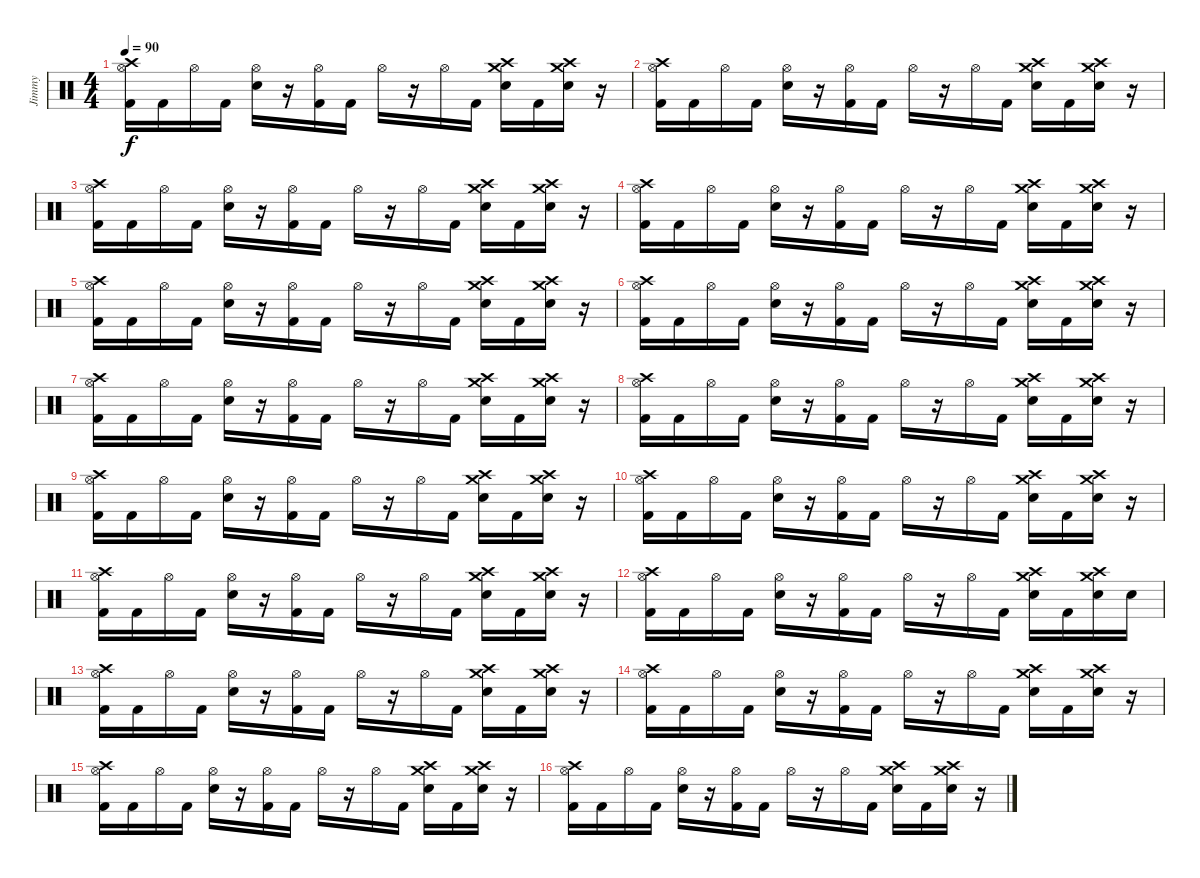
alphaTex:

\track ("Jimmy" "Jimmy") {instrument percussion}
\staff {score}
\articulation defaults
\ts (4 4)
\tempo 90
\clef neutral
\ks c
("Kick (hit) 2" "Hi-Hat (open)" "Crash high (hit)").16{dy f} "Kick (hit) 2".16 "Hi-Hat (open)".16 "Kick (hit) 2".16 ("Snare (hit) 2" "Hi-Hat (open)").16 r.16 ("Kick (hit) 2" "Hi-Hat (open)").16 "Kick (hit) 2".16 "Hi-Hat (open)".16 r.16 "Hi-Hat (open)".16 "Kick (hit) 2".16 ("Snare (hit) 2" "Crash high (hit)" "Crash medium (hit)").16 "Kick (hit) 2".16 ("Snare (hit) 2" "Crash high (hit)" "Crash medium (hit)").16 r.16 |
("Kick (hit) 2" "Hi-Hat (open)" "Crash high (hit)").16 "Kick (hit) 2".16 "Hi-Hat (open)".16 "Kick (hit) 2".16 ("Snare (hit) 2" "Hi-Hat (open)").16 r.16 ("Kick (hit) 2" "Hi-Hat (open)").16 "Kick (hit) 2".16 "Hi-Hat (open)".16 r.16 "Hi-Hat (open)".16 "Kick (hit) 2".16 ("Snare (hit) 2" "Crash high (hit)" "Crash medium (hit)").16 "Kick (hit) 2".16 ("Snare (hit) 2" "Crash high (hit)" "Crash medium (hit)").16 r.16 |
("Kick (hit) 2" "Hi-Hat (open)" "Crash high (hit)").16 "Kick (hit) 2".16 "Hi-Hat (open)".16 "Kick (hit) 2".16 ("Snare (hit) 2" "Hi-Hat (open)").16 r.16 ("Kick (hit) 2" "Hi-Hat (open)").16 "Kick (hit) 2".16 "Hi-Hat (open)".16 r.16 "Hi-Hat (open)".16 "Kick (hit) 2".16 ("Snare (hit) 2" "Crash high (hit)" "Crash medium (hit)").16 "Kick (hit) 2".16 ("Snare (hit) 2" "Crash high (hit)" "Crash medium (hit)").16 r.16 |
("Kick (hit) 2" "Hi-Hat (open)" "Crash high (hit)").16 "Kick (hit) 2".16 "Hi-Hat (open)".16 "Kick (hit) 2".16 ("Snare (hit) 2" "Hi-Hat (open)").16 r.16 ("Kick (hit) 2" "Hi-Hat (open)").16 "Kick (hit) 2".16 "Hi-Hat (open)".16 r.16 "Hi-Hat (open)".16 "Kick (hit) 2".16 ("Snare (hit) 2" "Crash high (hit)" "Crash medium (hit)").16 "Kick (hit) 2".16 ("Snare (hit) 2" "Crash high (hit)" "Crash medium (hit)").16 r.16 |
("Kick (hit) 2" "Hi-Hat (open)" "Crash high (hit)").16 "Kick (hit) 2".16 "Hi-Hat (open)".16 "Kick (hit) 2".16 ("Snare (hit) 2" "Hi-Hat (open)").16 r.16 ("Kick (hit) 2" "Hi-Hat (open)").16 "Kick (hit) 2".16 "Hi-Hat (open)".16 r.16 "Hi-Hat (open)".16 "Kick (hit) 2".16 ("Snare (hit) 2" "Crash high (hit)" "Crash medium (hit)").16 "Kick (hit) 2".16 ("Snare (hit) 2" "Crash high (hit)" "Crash medium (hit)").16 r.16 |
("Kick (hit) 2" "Hi-Hat (open)" "Crash high (hit)").16 "Kick (hit) 2".16 "Hi-Hat (open)".16 "Kick (hit) 2".16 ("Snare (hit) 2" "Hi-Hat (open)").16 r.16 ("Kick (hit) 2" "Hi-Hat (open)").16 "Kick (hit) 2".16 "Hi-Hat (open)".16 r.16 "Hi-Hat (open)".16 "Kick (hit) 2".16 ("Snare (hit) 2" "Crash high (hit)" "Crash medium (hit)").16 "Kick (hit) 2".16 ("Snare (hit) 2" "Crash high (hit)" "Crash medium (hit)").16 r.16 |
("Kick (hit) 2" "Hi-Hat (open)" "Crash high (hit)").16 "Kick (hit) 2".16 "Hi-Hat (open)".16 "Kick (hit) 2".16 ("Snare (hit) 2" "Hi-Hat (open)").16 r.16 ("Kick (hit) 2" "Hi-Hat (open)").16 "Kick (hit) 2".16 "Hi-Hat (open)".16 r.16 "Hi-Hat (open)".16 "Kick (hit) 2".16 ("Snare (hit) 2" "Crash high (hit)" "Crash medium (hit)").16 "Kick (hit) 2".16 ("Snare (hit) 2" "Crash high (hit)" "Crash medium (hit)").16 r.16 |
("Kick (hit) 2" "Hi-Hat (open)" "Crash high (hit)").16 "Kick (hit) 2".16 "Hi-Hat (open)".16 "Kick (hit) 2".16 ("Snare (hit) 2" "Hi-Hat (open)").16 r.16 ("Kick (hit) 2" "Hi-Hat (open)").16 "Kick (hit) 2".16 "Hi-Hat (open)".16 r.16 "Hi-Hat (open)".16 "Kick (hit) 2".16 ("Snare (hit) 2" "Crash high (hit)" "Crash medium (hit)").16 "Kick (hit) 2".16 ("Snare (hit) 2" "Crash high (hit)" "Crash medium (hit)").16 r.16 |
("Kick (hit) 2" "Hi-Hat (open)" "Crash high (hit)").16 "Kick (hit) 2".16 "Hi-Hat (open)".16 "Kick (hit) 2".16 ("Snare (hit) 2" "Hi-Hat (open)").16 r.16 ("Kick (hit) 2" "Hi-Hat (open)").16 "Kick (hit) 2".16 "Hi-Hat (open)".16 r.16 "Hi-Hat (open)".16 "Kick (hit) 2".16 ("Snare (hit) 2" "Crash high (hit)" "Crash medium (hit)").16 "Kick (hit) 2".16 ("Snare (hit) 2" "Crash high (hit)" "Crash medium (hit)").16 r.16 |
("Kick (hit) 2" "Hi-Hat (open)" "Crash high (hit)").16 "Kick (hit) 2".16 "Hi-Hat (open)".16 "Kick (hit) 2".16 ("Snare (hit) 2" "Hi-Hat (open)").16 r.16 ("Kick (hit) 2" "Hi-Hat (open)").16 "Kick (hit) 2".16 "Hi-Hat (open)".16 r.16 "Hi-Hat (open)".16 "Kick (hit) 2".16 ("Snare (hit) 2" "Crash high (hit)" "Crash medium (hit)").16 "Kick (hit) 2".16 ("Snare (hit) 2" "Crash high (hit)" "Crash medium (hit)").16 r.16 |
("Kick (hit) 2" "Hi-Hat (open)" "Crash high (hit)").16 "Kick (hit) 2".16 "Hi-Hat (open)".16 "Kick (hit) 2".16 ("Snare (hit) 2" "Hi-Hat (open)").16 r.16 ("Kick (hit) 2" "Hi-Hat (open)").16 "Kick (hit) 2".16 "Hi-Hat (open)".16 r.16 "Hi-Hat (open)".16 "Kick (hit) 2".16 ("Snare (hit) 2" "Crash high (hit)" "Crash medium (hit)").16 "Kick (hit) 2".16 ("Snare (hit) 2" "Crash high (hit)" "Crash medium (hit)").16 r.16 |
("Kick (hit) 2" "Hi-Hat (open)" "Crash high (hit)").16 "Kick (hit) 2".16 "Hi-Hat (open)".16 "Kick (hit) 2".16 ("Snare (hit) 2" "Hi-Hat (open)").16 r.16 ("Kick (hit) 2" "Hi-Hat (open)").16 "Kick (hit) 2".16 "Hi-Hat (open)".16 r.16 "Hi-Hat (open)".16 "Kick (hit) 2".16 ("Snare (hit) 2" "Crash high (hit)" "Crash medium (hit)").16 "Kick (hit) 2".16 ("Snare (hit) 2" "Crash high (hit)" "Crash medium (hit)").16 "Snare (hit) 2".16 |
("Kick (hit) 2" "Hi-Hat (open)" "Crash high (hit)").16 "Kick (hit) 2".16 "Hi-Hat (open)".16 "Kick (hit) 2".16 ("Snare (hit) 2" "Hi-Hat (open)").16 r.16 ("Kick (hit) 2" "Hi-Hat (open)").16 "Kick (hit) 2".16 "Hi-Hat (open)".16 r.16 "Hi-Hat (open)".16 "Kick (hit) 2".16 ("Snare (hit) 2" "Crash high (hit)" "Crash medium (hit)").16 "Kick (hit) 2".16 ("Snare (hit) 2" "Crash high (hit)" "Crash medium (hit)").16 r.16 |
("Kick (hit) 2" "Hi-Hat (open)" "Crash high (hit)").16 "Kick (hit) 2".16 "Hi-Hat (open)".16 "Kick (hit) 2".16 ("Snare (hit) 2" "Hi-Hat (open)").16 r.16 ("Kick (hit) 2" "Hi-Hat (open)").16 "Kick (hit) 2".16 "Hi-Hat (open)".16 r.16 "Hi-Hat (open)".16 "Kick (hit) 2".16 ("Snare (hit) 2" "Crash high (hit)" "Crash medium (hit)").16 "Kick (hit) 2".16 ("Snare (hit) 2" "Crash high (hit)" "Crash medium (hit)").16 r.16 |
("Kick (hit) 2" "Hi-Hat (open)" "Crash high (hit)").16 "Kick (hit) 2".16 "Hi-Hat (open)".16 "Kick (hit) 2".16 ("Snare (hit) 2" "Hi-Hat (open)").16 r.16 ("Kick (hit) 2" "Hi-Hat (open)").16 "Kick (hit) 2".16 "Hi-Hat (open)".16 r.16 "Hi-Hat (open)".16 "Kick (hit) 2".16 ("Snare (hit) 2" "Crash high (hit)" "Crash medium (hit)").16 "Kick (hit) 2".16 ("Snare (hit) 2" "Crash high (hit)" "Crash medium (hit)").16 r.16 |
("Kick (hit) 2" "Hi-Hat (open)" "Crash high (hit)").16 "Kick (hit) 2".16 "Hi-Hat (open)".16 "Kick (hit) 2".16 ("Snare (hit) 2" "Hi-Hat (open)").16 r.16 ("Kick (hit) 2" "Hi-Hat (open)").16 "Kick (hit) 2".16 "Hi-Hat (open)".16 r.16 "Hi-Hat (open)".16 "Kick (hit) 2".16 ("Snare (hit) 2" "Crash high (hit)" "Crash medium (hit)").16 "Kick (hit) 2".16 ("Snare (hit) 2" "Crash high (hit)" "Crash medium (hit)").16 r.16
